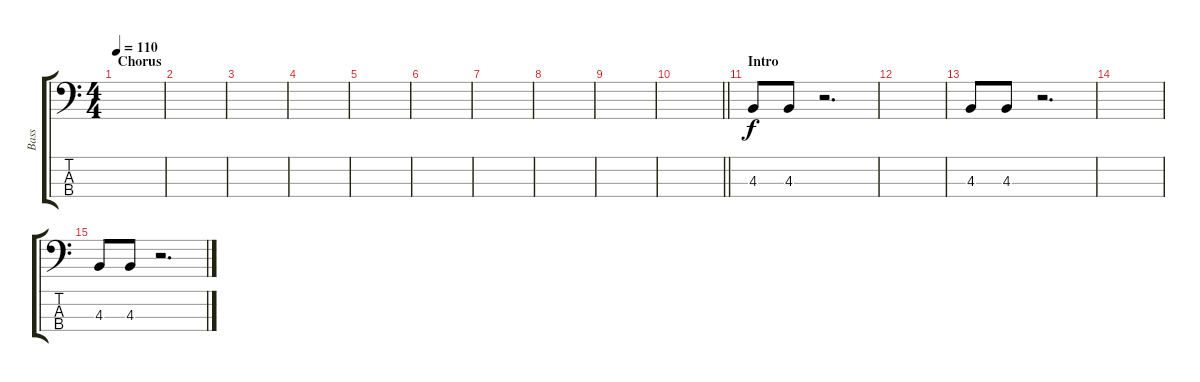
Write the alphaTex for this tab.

\track ("Bass" "Bass") {instrument electricbassfinger}
\staff {score tabs}
\tuning (F2 C2 G1 D1) {hide}
\ts (4 4)
\section ("" "Chorus")
\tempo 110
\clef f4
\ks c
|
|
|
|
|
|
|
|
|
\barLineRight lightlight
|
\section ("" "Intro")
4.3.8 4.3.8 r.2{d} |
|
4.3.8 4.3.8 r.2{d} |
|
4.3.8 4.3.8 r.2{d}
